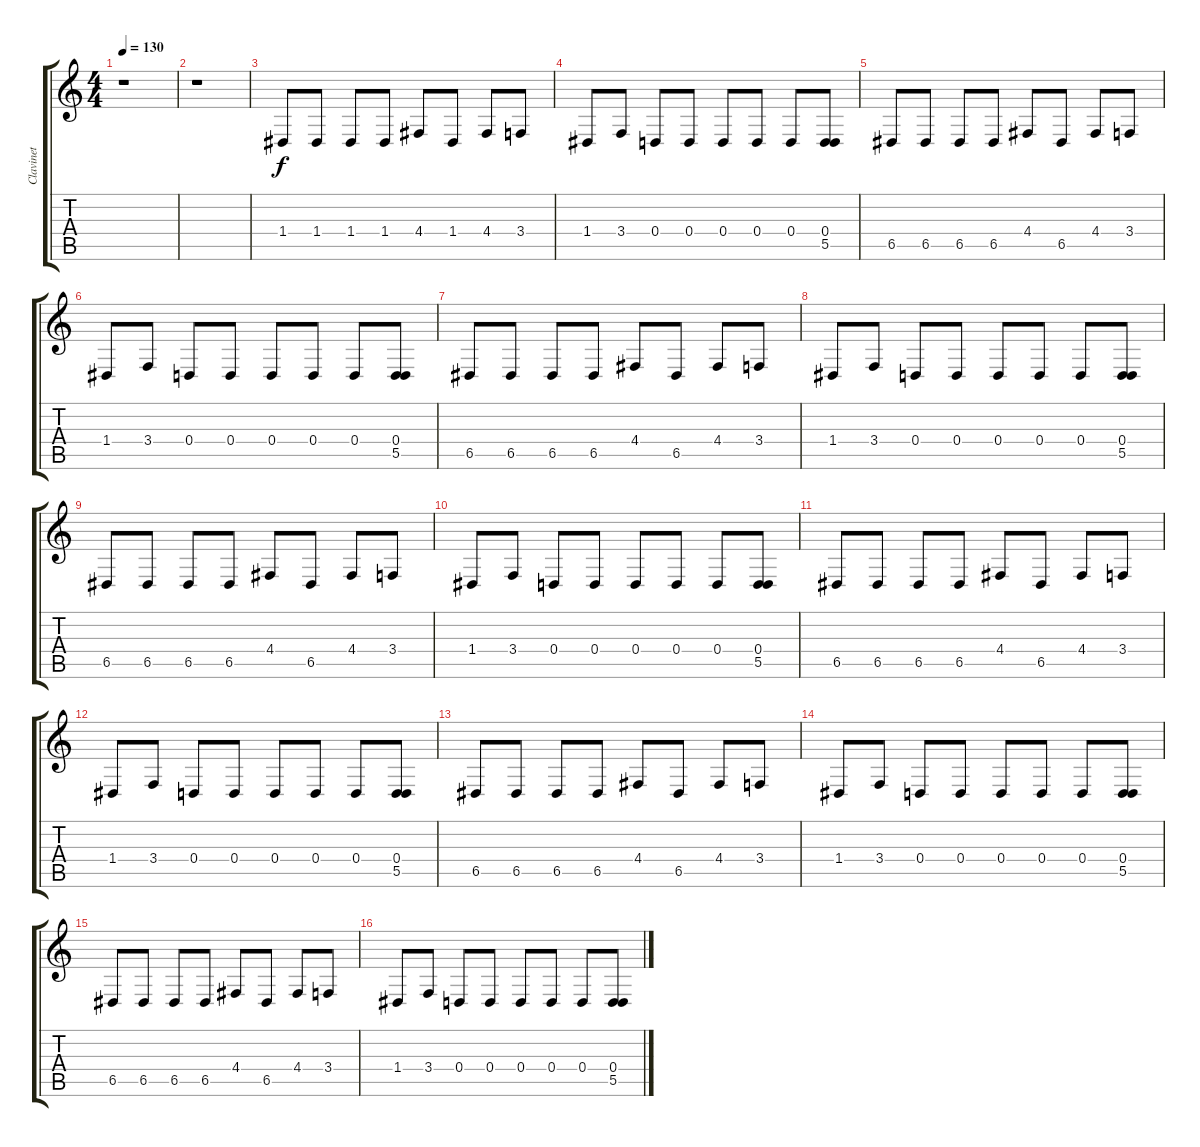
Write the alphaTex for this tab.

\track ("Clavinet" "Clavinet") {instrument clavinet}
\staff {score tabs}
\tuning (E4 B3 G3 D3 A2 E2) {hide}
\ts (4 4)
\tempo 130
\clef g2
\ks c
r.1{dy f} |
r.1 |
1.4.8 1.4.8 1.4.8 1.4.8 4.4.8 1.4.8 4.4.8 3.4.8 |
1.4.8 3.4.8 0.4.8 0.4.8 0.4.8 0.4.8 0.4.8 (0.4 5.5).8 |
6.5.8 6.5.8 6.5.8 6.5.8 4.4.8 6.5.8 4.4.8 3.4.8 |
1.4.8 3.4.8 0.4.8 0.4.8 0.4.8 0.4.8 0.4.8 (0.4 5.5).8 |
6.5.8 6.5.8 6.5.8 6.5.8 4.4.8 6.5.8 4.4.8 3.4.8 |
1.4.8 3.4.8 0.4.8 0.4.8 0.4.8 0.4.8 0.4.8 (0.4 5.5).8 |
6.5.8 6.5.8 6.5.8 6.5.8 4.4.8 6.5.8 4.4.8 3.4.8 |
1.4.8 3.4.8 0.4.8 0.4.8 0.4.8 0.4.8 0.4.8 (0.4 5.5).8 |
6.5.8 6.5.8 6.5.8 6.5.8 4.4.8 6.5.8 4.4.8 3.4.8 |
1.4.8 3.4.8 0.4.8 0.4.8 0.4.8 0.4.8 0.4.8 (0.4 5.5).8 |
6.5.8 6.5.8 6.5.8 6.5.8 4.4.8 6.5.8 4.4.8 3.4.8 |
1.4.8 3.4.8 0.4.8 0.4.8 0.4.8 0.4.8 0.4.8 (0.4 5.5).8 |
6.5.8 6.5.8 6.5.8 6.5.8 4.4.8 6.5.8 4.4.8 3.4.8 |
1.4.8 3.4.8 0.4.8 0.4.8 0.4.8 0.4.8 0.4.8 (0.4 5.5).8
